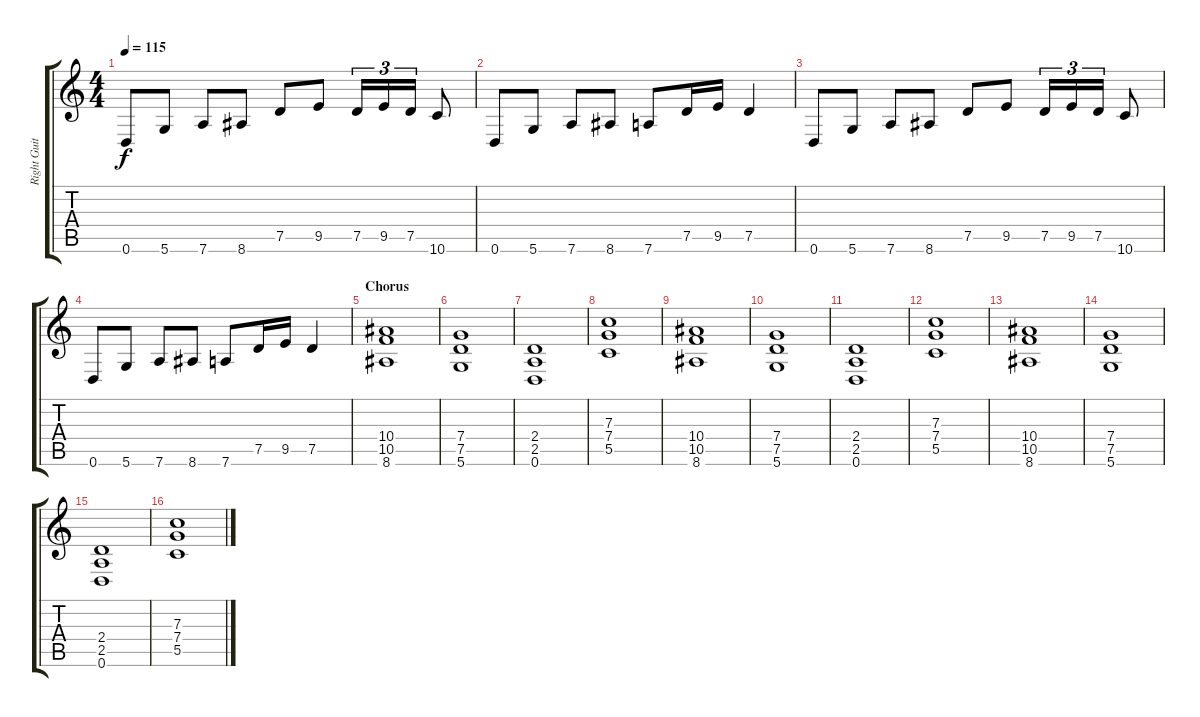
\track ("Right Guitar" "Right Guit") {instrument distortionguitar}
\staff {score tabs}
\tuning (D4 A3 F3 C3 G2 D2) {hide}
\ts (4 4)
\tempo 115
\clef g2
\ks c
0.6.8{dy f} 5.6.8 7.6.8 8.6.8 7.5.8 9.5.8 7.5.16{tu (3 2)} 9.5.16{tu (3 2)} 7.5.16{tu (3 2)} 10.6.8 |
0.6.8 5.6.8 7.6.8 8.6.8 7.6.8 7.5.16 9.5.16 7.5.4 |
0.6.8 5.6.8 7.6.8 8.6.8 7.5.8 9.5.8 7.5.16{tu (3 2)} 9.5.16{tu (3 2)} 7.5.16{tu (3 2)} 10.6.8 |
0.6.8 5.6.8 7.6.8 8.6.8 7.6.8 7.5.16 9.5.16 7.5.4 |
\section ("" "Chorus")
(10.4 10.5 8.6).1 |
(7.4 7.5 5.6).1 |
(2.4 2.5 0.6).1 |
(7.3 7.4 5.5).1 |
(10.4 10.5 8.6).1 |
(7.4 7.5 5.6).1 |
(2.4 2.5 0.6).1 |
(7.3 7.4 5.5).1 |
(10.4 10.5 8.6).1 |
(7.4 7.5 5.6).1 |
(2.4 2.5 0.6).1 |
(7.3 7.4 5.5).1
